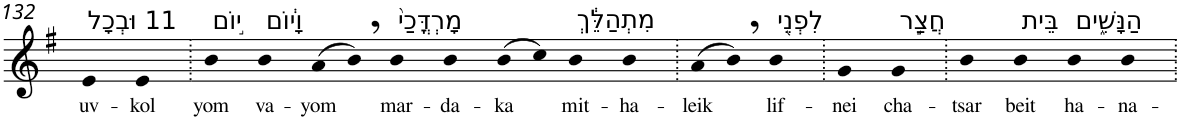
**kern	**text
*part1	*part1
*staff1	*staff1
*I"Piano	*
*I'Pno	*
!!LO:PB:g=z
*clefG2	*
*k[f#]	*
*G:	*
=132	=132
!LO:TX:a:t=11 וּבְכָל	!
!	!LO:LY:b
4e	uv-
!	!LO:LY:b
4e	-kol
=133.	=133.
!LO:TX:a:t=י֣וֹם	!
!	!LO:LY:b
4b	yom
!LO:TX:a:t=וָי֔וֹם	!
!	!LO:LY:b
4b	va-
!	!LO:LY:b
(>8a	-yom
8b,)	.
!LO:TX:a:t=מָרְדֳּכַי֙	!
!	!LO:LY:b
4b	mar-
!	!LO:LY:b
4b	-da-
!	!LO:LY:b
(>8b	-ka
8cc)	.
!LO:TX:a:t=מִתְהַלֵּ֔ךְ	!
!	!LO:LY:b
4b	mit-
!	!LO:LY:b
4b	-ha-
=134.	=134.
!	!LO:LY:b
(>8a	-leik
8b,)	.
!LO:TX:a:t=לִפְנֵ֖י	!
!	!LO:LY:b
4b	lif-
=135.	=135.
!	!LO:LY:b
4g	-nei
!LO:TX:a:t=חֲצַ֣ר	!
!	!LO:LY:b
4g	cha-
=136.	=136.
!	!LO:LY:b
4b	-tsar
!LO:TX:a:t=בֵּית	!
!	!LO:LY:b
4b	beit
!LO:TX:a:t=הַנָּשִׁ֑ים	!
!	!LO:LY:b
4b	ha-
!	!LO:LY:b
4b	-na-
=.	=.
*-	*-
